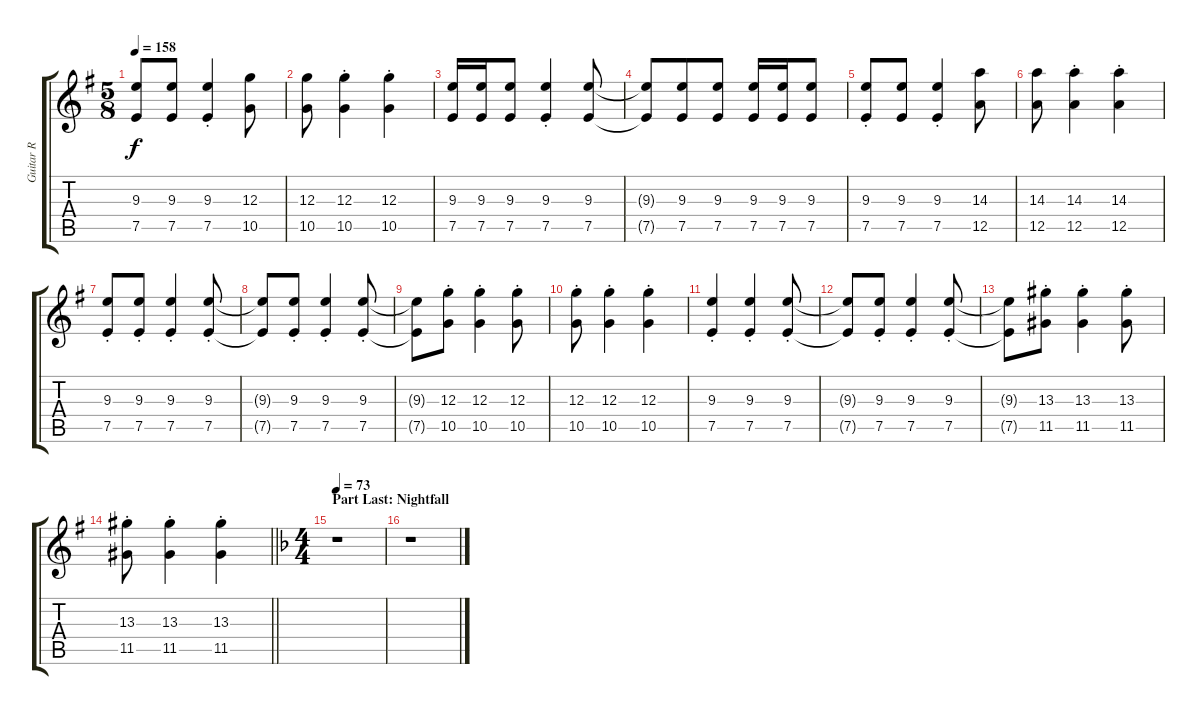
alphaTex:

\track ("Guitar R" "Guitar R") {instrument distortionguitar}
\staff {score tabs}
\tuning (E4 B3 G3 D3 A2 E2) {hide}
\ts (5 8)
\tempo 158
\clef g2
\ks g
(9.3 7.5).8{dy f} (9.3 7.5).8 (9.3{st} 7.5{st}).4 (12.3 10.5).8 |
(12.3 10.5).8 (12.3{st} 10.5{st}).4 (12.3{st} 10.5{st}).4 |
(9.3 7.5).16 (9.3 7.5).16 (9.3 7.5).8 (9.3{st} 7.5{st}).4 (9.3 7.5).8 |
(9.3{t} 7.5{t}).8 (9.3 7.5).8 (9.3 7.5).8 (9.3 7.5).16 (9.3 7.5).16 (9.3 7.5).8 |
(9.3{st} 7.5{st}).8 (9.3 7.5).8 (9.3{st} 7.5{st}).4 (14.3 12.5).8 |
(14.3 12.5).8 (14.3{st} 12.5{st}).4 (14.3{st} 12.5{st}).4 |
(9.3{st} 7.5{st}).8 (9.3{st} 7.5{st}).8 (9.3{st} 7.5{st}).4 (9.3{st} 7.5{st}).8 |
(9.3{t} 7.5{t}).8 (9.3{st} 7.5{st}).8 (9.3{st} 7.5{st}).4 (9.3{st} 7.5{st}).8 |
(9.3{t} 7.5{t}).8 (12.3{st} 10.5{st}).8 (12.3{st} 10.5{st}).4 (12.3{st} 10.5{st}).8 |
(12.3{st} 10.5{st}).8 (12.3{st} 10.5{st}).4 (12.3{st} 10.5{st}).4 |
(9.3{st} 7.5{st}).4 (9.3{st} 7.5{st}).4 (9.3{st} 7.5{st}).8 |
(9.3{t} 7.5{t}).8 (9.3{st} 7.5{st}).8 (9.3{st} 7.5{st}).4 (9.3{st} 7.5{st}).8 |
(9.3{t} 7.5{t}).8 (13.3{st} 11.5{st}).8 (13.3{st} 11.5{st}).4 (13.3{st} 11.5{st}).8 |
\barLineRight lightlight
(13.3{st} 11.5{st}).8 (13.3{st} 11.5{st}).4 (13.3{st} 11.5{st}).4 |
\ts (4 4)
\section ("" "Part Last: Nightfall")
\tempo 73
\ks f
r.1 |
r.1
